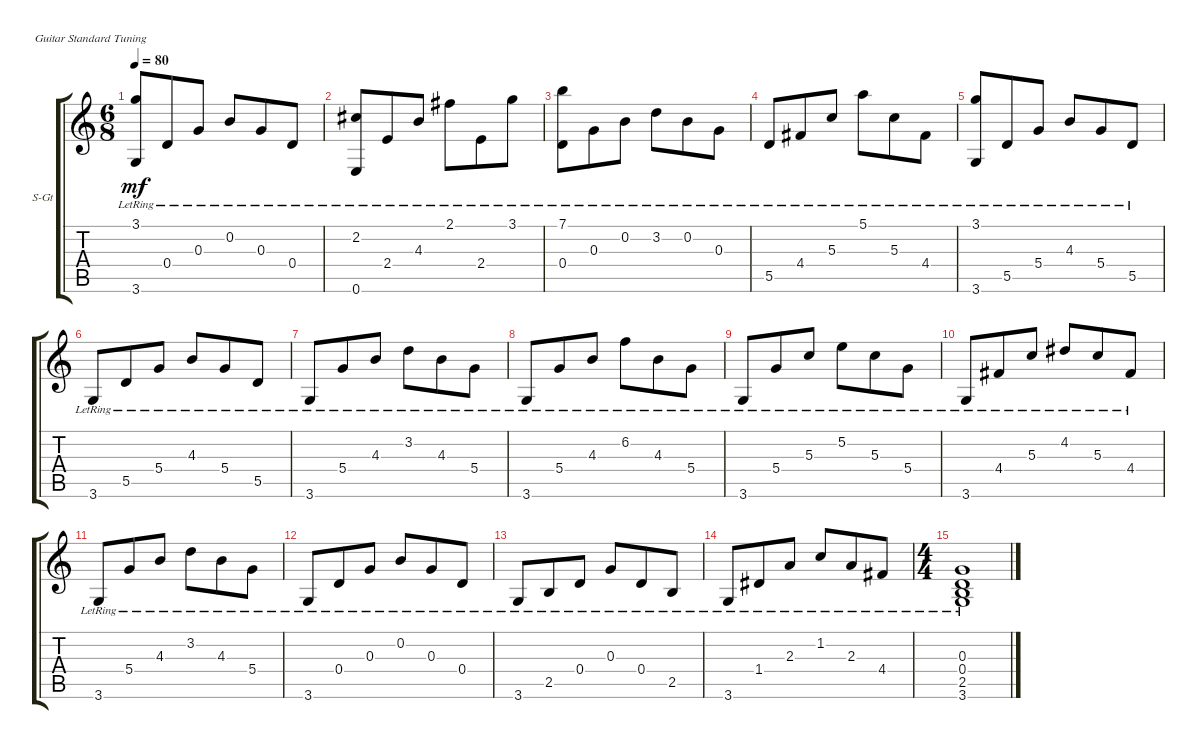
\defaultSystemsLayout 4
\bracketExtendMode groupsimilarinstruments
\firstSystemTrackNameOrientation horizontal
\otherSystemsTrackNameOrientation horizontal
\track ("Steel Guitar" "S-Gt") {instrument acousticguitarsteel}
\staff {score tabs}
\tuning (E4 B3 G3 D3 A2 E2)
\ts (6 8)
\tempo 80
\clef g2
\ks c
(3.6{lr} 3.1{lr}).8{dy mf} 0.4{lr}.8 0.3{lr}.8 0.2{lr}.8 0.3{lr}.8 0.4{lr}.8 |
(2.2{lr} 0.6{lr}).8 2.4{lr}.8 4.3{lr}.8 2.1{lr}.8 2.4{lr}.8 3.1{lr}.8 |
(7.1{lr} 0.4{lr}).8 0.3{lr}.8 0.2{lr}.8 3.2{lr}.8 0.2{lr}.8 0.3{lr}.8 |
5.5{lr}.8 4.4{lr}.8 5.3{lr}.8 5.1{lr}.8 5.3{lr}.8 4.4{lr}.8 |
(3.6{lr} 3.1{lr}).8 5.5{lr}.8 5.4{lr}.8 4.3{lr}.8 5.4{lr}.8 5.5{lr}.8 |
3.6{lr}.8 5.5{lr}.8 5.4{lr}.8 4.3{lr}.8 5.4{lr}.8 5.5{lr}.8 |
3.6{lr}.8 5.4{lr}.8 4.3{lr}.8 3.2{lr}.8 4.3{lr}.8 5.4{lr}.8 |
3.6{lr}.8 5.4{lr}.8 4.3{lr}.8 6.2{lr}.8 4.3{lr}.8 5.4{lr}.8 |
3.6{lr}.8 5.4{lr}.8 5.3{lr}.8 5.2{lr}.8 5.3{lr}.8 5.4{lr}.8 |
3.6{lr}.8 4.4{lr}.8 5.3{lr}.8 4.2{lr}.8 5.3{lr}.8 4.4{lr}.8 |
3.6{lr}.8 5.4{lr}.8 4.3{lr}.8 3.2{lr}.8 4.3{lr}.8 5.4{lr}.8 |
3.6{lr}.8 0.4{lr}.8 0.3{lr}.8 0.2{lr}.8 0.3{lr}.8 0.4{lr}.8 |
3.6{lr}.8 2.5{lr}.8 0.4{lr}.8 0.3{lr}.8 0.4{lr}.8 2.5{lr}.8 |
3.6{lr}.8 1.4{lr}.8 2.3{lr}.8 1.2{lr}.8 2.3{lr}.8 4.4{lr}.8 |
\ts (4 4)
(0.3{lr} 0.4{lr} 2.5{lr} 3.6{lr}).1
